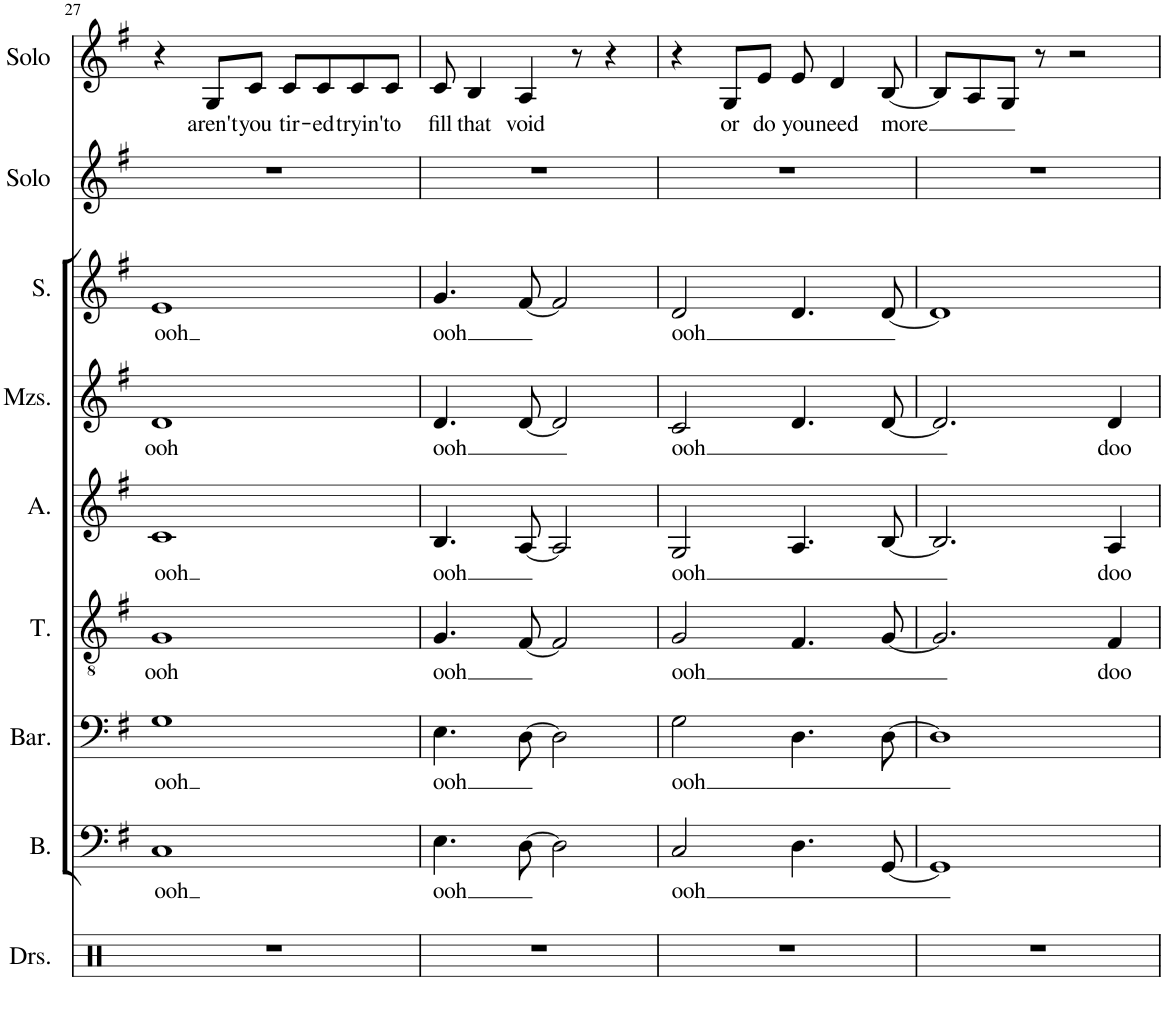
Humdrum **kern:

**kern	**kern	**text	**kern	**text	**kern	**text	**kern	**text	**kern	**text	**kern	**text	**kern	**kern	**text
*part9	*part8	*part8	*part7	*part7	*part6	*part6	*part5	*part5	*part4	*part4	*part3	*part3	*part2	*part1	*part1
*staff9	*staff8	*staff8	*staff7	*staff7	*staff6	*staff6	*staff5	*staff5	*staff4	*staff4	*staff3	*staff3	*staff2	*staff1	*staff1
*I"Drumset	*I"Bass	*	*I"Baritone	*	*I"Tenor	*	*I"Alto	*	*I"Mezzo-soprano	*	*I"Soprano	*	*I"Solo	*I"Solo	*
*I'Drs.	*I'B.	*	*I'Bar.	*	*I'T.	*	*I'A.	*	*I'Mzs.	*	*I'S.	*	*I'Solo	*I'Solo	*
!!LO:PB:g=z
*clefX	*clefF4	*	*clefF4	*	*clefGv2	*	*clefG2	*	*clefG2	*	*clefG2	*	*clefG2	*clefG2	*
*k[]	*k[f#]	*	*k[f#]	*	*k[f#]	*	*k[f#]	*	*k[f#]	*	*k[f#]	*	*k[f#]	*k[f#]	*
*M4/4	*M4/4	*	*M4/4	*	*M4/4	*	*M4/4	*	*M4/4	*	*M4/4	*	*M4/4	*M4/4	*
=27	=27	=27	=27	=27	=27	=27	=27	=27	=27	=27	=27	=27	=27	=27	=27
!	!	!LO:LY:b	!	!LO:LY:b	!	!LO:LY:b	!	!LO:LY:b	!	!LO:LY:b	!	!LO:LY:b	!	!	!
1r	1C	ooh	1G	ooh	1G	ooh	1c	ooh	1d	ooh	1e	ooh	1r	4r	.
!	!	!	!	!	!	!	!	!	!	!	!	!	!	!	!LO:LY:b
.	.	.	.	.	.	.	.	.	.	.	.	.	.	8G/L	aren't
!	!	!	!	!	!	!	!	!	!	!	!	!	!	!	!LO:LY:b
.	.	.	.	.	.	.	.	.	.	.	.	.	.	8c/J	you
!	!	!	!	!	!	!	!	!	!	!	!	!	!	!	!LO:LY:b
.	.	.	.	.	.	.	.	.	.	.	.	.	.	8c/L	tir-
!	!	!	!	!	!	!	!	!	!	!	!	!	!	!	!LO:LY:b
.	.	.	.	.	.	.	.	.	.	.	.	.	.	8c/	-ed
!	!	!	!	!	!	!	!	!	!	!	!	!	!	!	!LO:LY:b
.	.	.	.	.	.	.	.	.	.	.	.	.	.	8c/	tryin'
!	!	!	!	!	!	!	!	!	!	!	!	!	!	!	!LO:LY:b
.	.	.	.	.	.	.	.	.	.	.	.	.	.	8c/J	to
=28	=28	=28	=28	=28	=28	=28	=28	=28	=28	=28	=28	=28	=28	=28	=28
!	!	!LO:LY:b	!	!LO:LY:b	!	!LO:LY:b	!	!LO:LY:b	!	!LO:LY:b	!	!LO:LY:b	!	!	!LO:LY:b
1r	4.E\	ooh	4.E\	ooh	4.G/	ooh	4.B/	ooh	4.d/	ooh	4.g/	ooh	1r	8c/	fill
!	!	!	!	!	!	!	!	!	!	!	!	!	!	!	!LO:LY:b
.	.	.	.	.	.	.	.	.	.	.	.	.	.	4B/	that
!	!	!	!	!	!	!	!	!	!	!	!	!	!	!	!LO:LY:b
.	[8D\	.	[8D\	.	[8F#/	.	[8A/	.	[8d/	.	[8f#/	.	.	4A/	void
.	2D\]	.	2D\]	.	2F#/]	.	2A/]	.	2d/]	.	2f#/]	.	.	.	.
.	.	.	.	.	.	.	.	.	.	.	.	.	.	8r	.
.	.	.	.	.	.	.	.	.	.	.	.	.	.	4r	.
=29	=29	=29	=29	=29	=29	=29	=29	=29	=29	=29	=29	=29	=29	=29	=29
!	!	!LO:LY:b	!	!LO:LY:b	!	!LO:LY:b	!	!LO:LY:b	!	!LO:LY:b	!	!LO:LY:b	!	!	!
1r	2C/	ooh	2G\	ooh	2G/	ooh	2G/	ooh	2c/	ooh	2d/	ooh	1r	4r	.
!	!	!	!	!	!	!	!	!	!	!	!	!	!	!	!LO:LY:b
.	.	.	.	.	.	.	.	.	.	.	.	.	.	8G/L	or
!	!	!	!	!	!	!	!	!	!	!	!	!	!	!	!LO:LY:b
.	.	.	.	.	.	.	.	.	.	.	.	.	.	8e/J	do
!	!	!	!	!	!	!	!	!	!	!	!	!	!	!	!LO:LY:b
.	4.D\	.	4.D\	.	4.F#/	.	4.A/	.	4.d/	.	4.d/	.	.	8e/	you
!	!	!	!	!	!	!	!	!	!	!	!	!	!	!	!LO:LY:b
.	.	.	.	.	.	.	.	.	.	.	.	.	.	4d/	need
!	!	!	!	!	!	!	!	!	!	!	!	!	!	!	!LO:LY:b
.	[8GG/	.	[8D\	.	[8G/	.	[8B/	.	[8d/	.	[8d/	.	.	[8B/	more
=30	=30	=30	=30	=30	=30	=30	=30	=30	=30	=30	=30	=30	=30	=30	=30
1r	1GG]	.	1D]	.	2.G/]	.	2.B/]	.	2.d/]	.	1d]	.	1r	8B/L]	.
.	.	.	.	.	.	.	.	.	.	.	.	.	.	8A/	.
.	.	.	.	.	.	.	.	.	.	.	.	.	.	8G/J	.
.	.	.	.	.	.	.	.	.	.	.	.	.	.	8r	.
.	.	.	.	.	.	.	.	.	.	.	.	.	.	2r	.
!	!	!	!	!	!	!LO:LY:b	!	!LO:LY:b	!	!LO:LY:b	!	!	!	!	!
.	.	.	.	.	4F#/	doo	4A/	doo	4d/	doo	.	.	.	.	.
=	=	=	=	=	=	=	=	=	=	=	=	=	=	=	=
*-	*-	*-	*-	*-	*-	*-	*-	*-	*-	*-	*-	*-	*-	*-	*-
